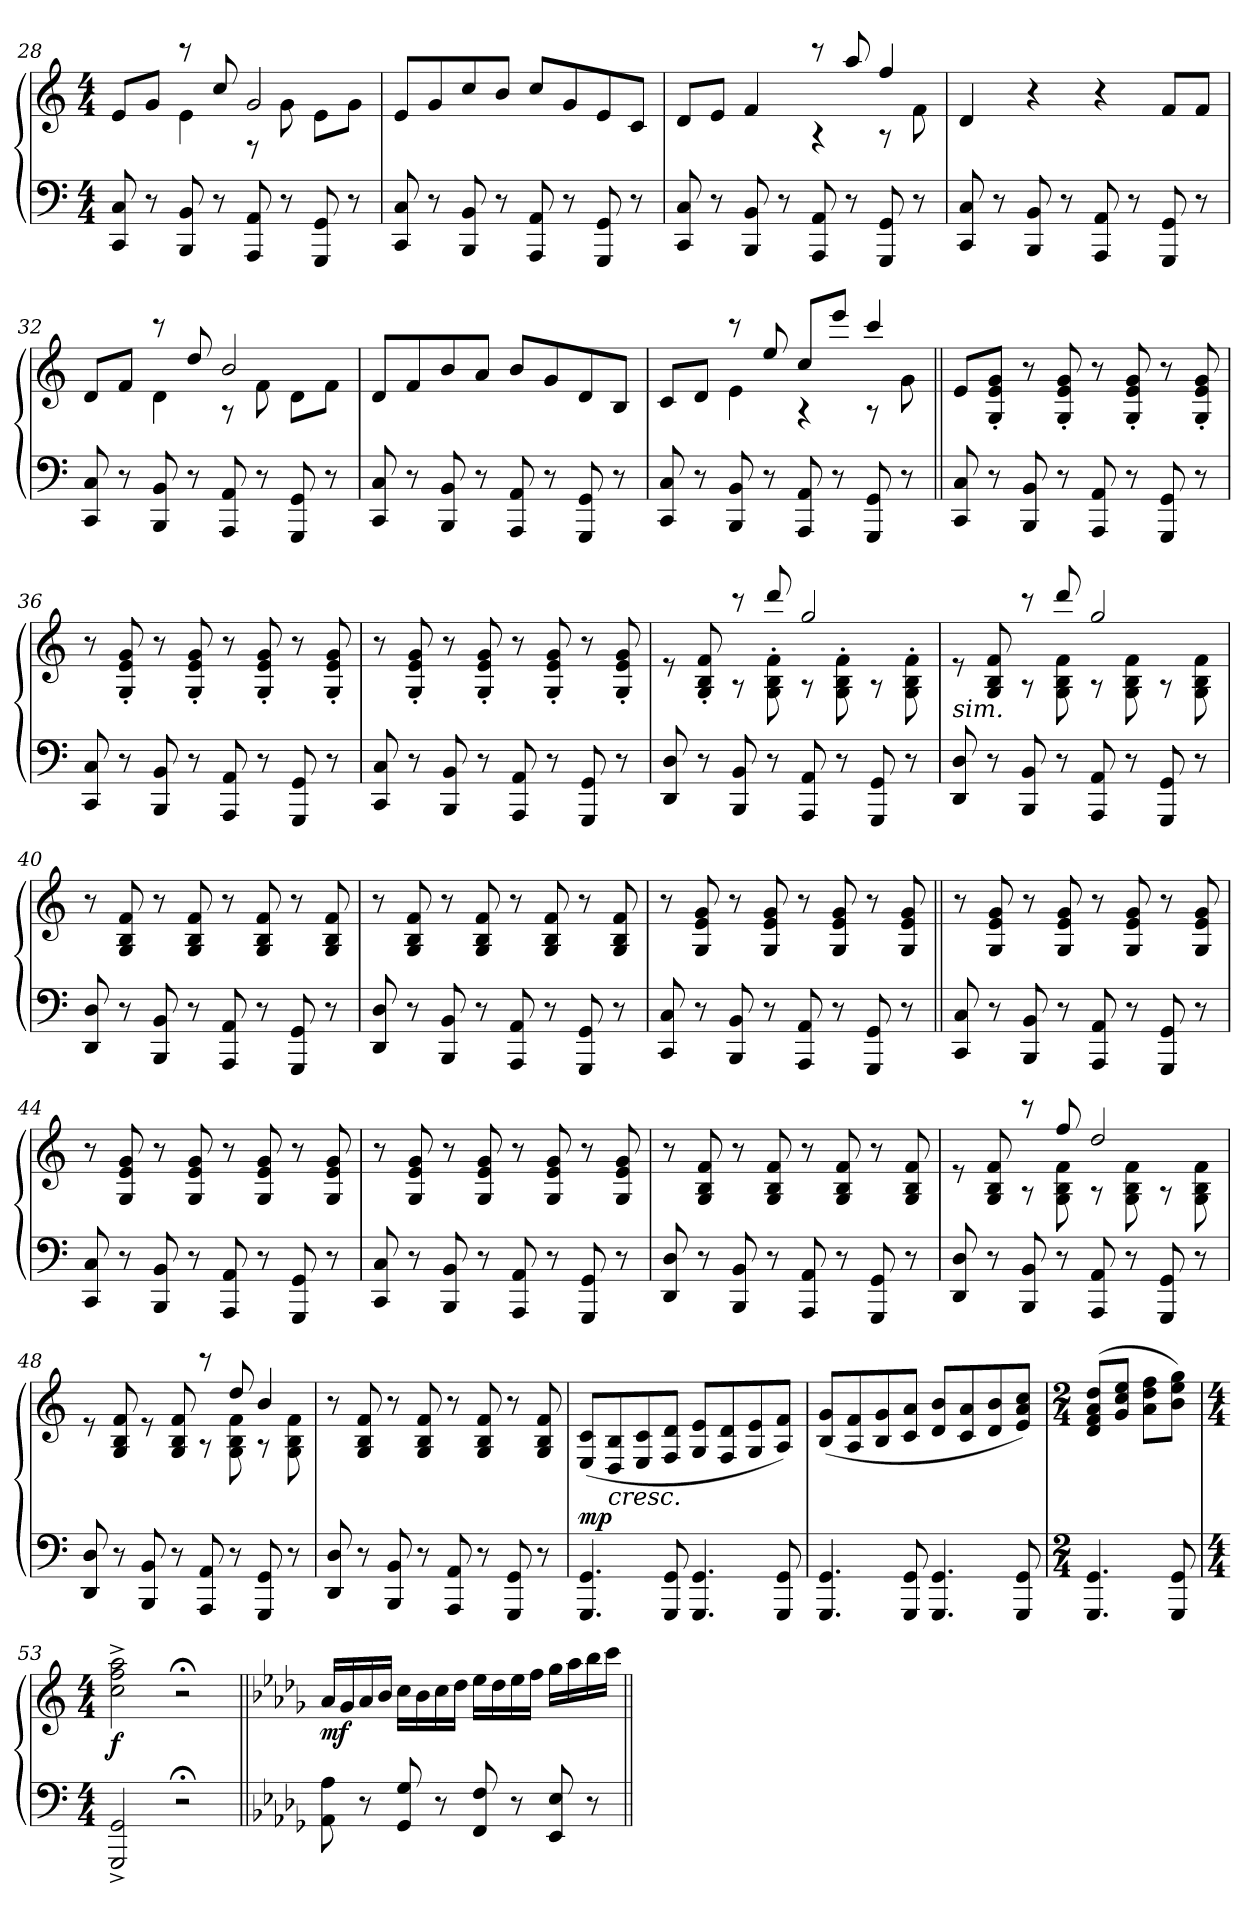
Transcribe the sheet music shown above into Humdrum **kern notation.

**kern	**kern	**dynam
*part1	*part1	*part1
*staff2	*staff1	*staff1/2
*clefF4	*clefG2	*
*k[]	*k[]	*
*M4/4	*M4/4	*
=28	=28	=28
*	*^	*
8CC/ 8C/	8e/L	4ryy	.
8r	8g/J	.	.
8BBB/ 8BB/	4e\	8rccc	.
8r	.	8cc/	.
8AAA/ 8AA/	8rF	2g/	.
8r	8g\	.	.
8GGG/ 8GG/	8e\L	.	.
8r	8g\J	.	.
*	*v	*v	*
!!LO:LB:g=z
=29	=29	=29
8CC/ 8C/	8e/L	.
8r	8g/	.
8BBB/ 8BB/	8cc/	.
8r	8b/J	.
8AAA/ 8AA/	8cc/L	.
8r	8g/	.
8GGG/ 8GG/	8e/	.
8r	8c/J	.
=30	=30	=30
*	*^	*
8CC/ 8C/	8d/L	2ryy	.
8r	8e/J	.	.
8BBB/ 8BB/	4f/	.	.
8r	.	.	.
8AAA/ 8AA/	4rA	8rccc	.
8r	.	8aa/	.
8GGG/ 8GG/	8rA	4ff/	.
8r	8f\	.	.
*	*v	*v	*
=31	=31	=31
8CC/ 8C/	4d/	.
8r	.	.
8BBB/ 8BB/	4r	.
8r	.	.
8AAA/ 8AA/	4r	.
8r	.	.
8GGG/ 8GG/	8f/L	.
8r	8f/J	.
=32	=32	=32
*	*^	*
8CC/ 8C/	8d/L	4ryy	.
8r	8f/J	.	.
8BBB/ 8BB/	4d\	8rccc	.
8r	.	8dd/	.
8AAA/ 8AA/	8rA	2b/	.
8r	8f\	.	.
8GGG/ 8GG/	8d\L	.	.
8r	8f\J	.	.
*	*v	*v	*
!!LO:LB:g=z
=33	=33	=33
8CC/ 8C/	8d/L	.
8r	8f/	.
8BBB/ 8BB/	8b/	.
8r	8a/J	.
8AAA/ 8AA/	8b/L	.
8r	8g/	.
8GGG/ 8GG/	8d/	.
8r	8B/J	.
=34	=34	=34
*	*^	*
8CC/ 8C/	8c/L	4ryy	.
8r	8d/J	.	.
8BBB/ 8BB/	4e\	8rccc	.
8r	.	8ee/	.
8AAA/ 8AA/	4rA	8cc/L	.
8r	.	8eee/J	.
8GGG/ 8GG/	8rA	4ccc/	.
8r	8g\	.	.
*	*v	*v	*
=35||	=35||	=35||
8CC/ 8C/	8e/L	.
8r	8G'/ 8e'/ 8g'/J	.
8BBB/ 8BB/	8r	.
8r	8G'/ 8e'/ 8g'/	.
8AAA/ 8AA/	8r	.
8r	8G'/ 8e'/ 8g'/	.
8GGG/ 8GG/	8r	.
8r	8G'/ 8e'/ 8g'/	.
!!LO:LB:g=z
=36	=36	=36
8CC/ 8C/	8r	.
8r	8G'/ 8e'/ 8g'/	.
8BBB/ 8BB/	8r	.
8r	8G'/ 8e'/ 8g'/	.
8AAA/ 8AA/	8r	.
8r	8G'/ 8e'/ 8g'/	.
8GGG/ 8GG/	8r	.
8r	8G'/ 8e'/ 8g'/	.
=37	=37	=37
8CC/ 8C/	8r	.
8r	8G'/ 8e'/ 8g'/	.
8BBB/ 8BB/	8r	.
8r	8G'/ 8e'/ 8g'/	.
8AAA/ 8AA/	8r	.
8r	8G'/ 8e'/ 8g'/	.
8GGG/ 8GG/	8r	.
8r	8G'/ 8e'/ 8g'/	.
=38	=38	=38
*	*^	*
8DD/ 8D/	8re	4ryy	.
8r	8G'/ 8B'/ 8f'/	.	.
8BBB/ 8BB/	8rA	8rccc	.
8r	8G'\ 8B'\ 8f'\	8ddd/	.
8AAA/ 8AA/	8rA	2gg/	.
8r	8G'\ 8B'\ 8f'\	.	.
8GGG/ 8GG/	8rA	.	.
8r	8G'\ 8B'\ 8f'\	.	.
!!LO:LB:g=z	!!
=39	=39	=39	=39
!	!LO:TX:b:i:t=sim.	!	!
8DD/ 8D/	8re	4ryy	.
8r	8G/ 8B/ 8f/	.	.
8BBB/ 8BB/	8rA	8rccc	.
8r	8G\ 8B\ 8f\	8ddd/	.
8AAA/ 8AA/	8rA	2gg/	.
8r	8G\ 8B\ 8f\	.	.
8GGG/ 8GG/	8rA	.	.
8r	8G\ 8B\ 8f\	.	.
*	*v	*v	*
=40	=40	=40
8DD/ 8D/	8r	.
8r	8G/ 8B/ 8f/	.
8BBB/ 8BB/	8r	.
8r	8G/ 8B/ 8f/	.
8AAA/ 8AA/	8r	.
8r	8G/ 8B/ 8f/	.
8GGG/ 8GG/	8r	.
8r	8G/ 8B/ 8f/	.
=41	=41	=41
8DD/ 8D/	8r	.
8r	8G/ 8B/ 8f/	.
8BBB/ 8BB/	8r	.
8r	8G/ 8B/ 8f/	.
8AAA/ 8AA/	8r	.
8r	8G/ 8B/ 8f/	.
8GGG/ 8GG/	8r	.
8r	8G/ 8B/ 8f/	.
!!LO:LB:g=z
=42	=42	=42
8CC/ 8C/	8r	.
8r	8G/ 8e/ 8g/	.
8BBB/ 8BB/	8r	.
8r	8G/ 8e/ 8g/	.
8AAA/ 8AA/	8r	.
8r	8G/ 8e/ 8g/	.
8GGG/ 8GG/	8r	.
8r	8G/ 8e/ 8g/	.
=43||	=43||	=43||
8CC/ 8C/	8r	.
8r	8G/ 8e/ 8g/	.
8BBB/ 8BB/	8r	.
8r	8G/ 8e/ 8g/	.
8AAA/ 8AA/	8r	.
8r	8G/ 8e/ 8g/	.
8GGG/ 8GG/	8r	.
8r	8G/ 8e/ 8g/	.
=44	=44	=44
8CC/ 8C/	8r	.
8r	8G/ 8e/ 8g/	.
8BBB/ 8BB/	8r	.
8r	8G/ 8e/ 8g/	.
8AAA/ 8AA/	8r	.
8r	8G/ 8e/ 8g/	.
8GGG/ 8GG/	8r	.
8r	8G/ 8e/ 8g/	.
!!LO:PB:g=z
=45	=45	=45
8CC/ 8C/	8r	.
8r	8G/ 8e/ 8g/	.
8BBB/ 8BB/	8r	.
8r	8G/ 8e/ 8g/	.
8AAA/ 8AA/	8r	.
8r	8G/ 8e/ 8g/	.
8GGG/ 8GG/	8r	.
8r	8G/ 8e/ 8g/	.
=46	=46	=46
8DD/ 8D/	8r	.
8r	8G/ 8B/ 8f/	.
8BBB/ 8BB/	8r	.
8r	8G/ 8B/ 8f/	.
8AAA/ 8AA/	8r	.
8r	8G/ 8B/ 8f/	.
8GGG/ 8GG/	8r	.
8r	8G/ 8B/ 8f/	.
=47	=47	=47
*	*^	*
8DD/ 8D/	8re	4ryy	.
8r	8G/ 8B/ 8f/	.	.
8BBB/ 8BB/	8rA	8rccc	.
8r	8G\ 8B\ 8f\	8ff/	.
8AAA/ 8AA/	8rA	2dd/	.
8r	8G\ 8B\ 8f\	.	.
8GGG/ 8GG/	8rA	.	.
8r	8G\ 8B\ 8f\	.	.
!!LO:LB:g=z	!!
=48	=48	=48	=48
8DD/ 8D/	8re	2ryy	.
8r	8G/ 8B/ 8f/	.	.
8BBB/ 8BB/	8re	.	.
8r	8G/ 8B/ 8f/	.	.
8AAA/ 8AA/	8rA	8rccc	.
8r	8G\ 8B\ 8f\	8dd/	.
8GGG/ 8GG/	8rA	4b/	.
8r	8G\ 8B\ 8f\	.	.
*	*v	*v	*
=49	=49	=49
8DD/ 8D/	8r	.
8r	8G/ 8B/ 8f/	.
8BBB/ 8BB/	8r	.
8r	8G/ 8B/ 8f/	.
8AAA/ 8AA/	8r	.
8r	8G/ 8B/ 8f/	.
8GGG/ 8GG/	8r	.
8r	8G/ 8B/ 8f/	.
=50	=50	=50
!	!	!LO:DY:a=2
4.GGG/ 4.GG/	(8E/ 8c/L	mp
!	!	!LO:HP:b
.	8D/ 8B/	<
.	8E/ 8c/	.
8GGG/ 8GG/	8F/ 8d/J	.
4.GGG/ 4.GG/	8G/ 8e/L	.
.	8F/ 8d/	.
.	8G/ 8e/	.
8GGG/ 8GG/	8A/ 8f/J)	.
!!LO:LB:g=z
=51	=51	=51
4.GGG/ 4.GG/	(8B/ 8g/L	.
.	8A/ 8f/	.
.	8B/ 8g/	.
8GGG/ 8GG/	8c/ 8a/J	.
4.GGG/ 4.GG/	8d/ 8b/L	.
.	8c/ 8a/	.
.	8d/ 8b/	.
8GGG/ 8GG/	8e/ 8a/ 8cc/J)	.
=52	=52	=52
*M2/4	*M2/4	*
4.GGG/ 4.GG/	(8d/ 8f/ 8a/ 8dd/L	.
.	8g/ 8cc/ 8ee/J	.
.	8a\ 8dd\ 8ff\L	.
8GGG/ 8GG/	8b\ 8ee\ 8gg\J)	.
=53	=53	=53
*M4/4	*M4/4	*
!	!	!LO:DY:b
2GGG^/ 2GG^/	2cc^\ 2ff^\ 2aa^\	f
2r;<	2r;<	[
=54||	=54||	=54||
*k[b-e-a-d-g-]	*k[b-e-a-d-g-]	*
!	!	!LO:DY:b
8AA-\ 8A-\	16a-/LL	mf
.	16g-/	.
8r	16a-/	.
.	16b-/JJ	.
8GG-/ 8G-/	16cc\LL	.
.	16b-\	.
8r	16cc\	.
.	16dd-\JJ	.
8FF/ 8F/	16ee-\LL	.
.	16dd-\	.
8r	16ee-\	.
.	16ff\JJ	.
8EE-/ 8E-/	16gg-\LL	.
.	16aa-\	.
8r	16bb-\	.
.	16ccc\JJ	.
=||	=||	=||
*-	*-	*-
